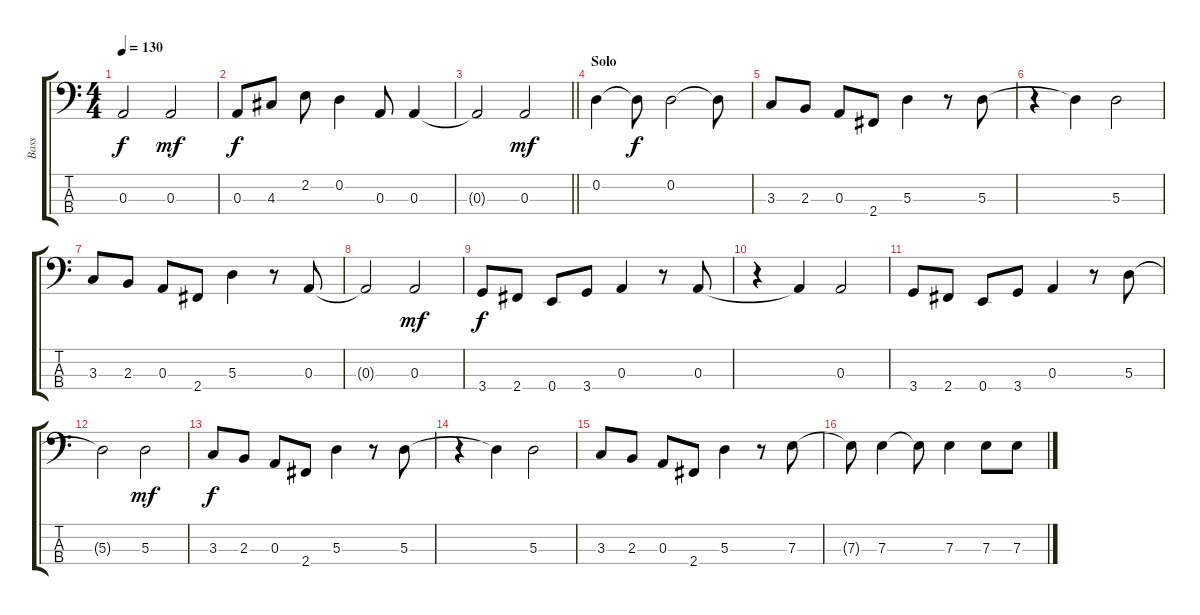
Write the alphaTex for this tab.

\track ("Bass" "Bass") {instrument electricbasspick}
\staff {score tabs}
\tuning (G2 D2 A1 E1) {hide}
\ts (4 4)
\tempo 130
\clef f4
\ks c
0.3{t}.2{dy f} 0.3.2{dy mf} |
0.3.8{dy f} 4.3.8 2.2.8 0.2.4 0.3.8 0.3.4 |
\barLineRight lightlight
0.3{t}.2 0.3.2{dy mf} |
\section ("" "Solo")
0.2.4 0.2{t}.8{dy f} 0.2.2 0.2{t}.8 |
3.3.8 2.3.8 0.3.8 2.4.8 5.3.4 r.8 5.3.8 |
r.4 5.3{t}.4 5.3.2 |
3.3.8 2.3.8 0.3.8 2.4.8 5.3.4 r.8 0.3.8 |
0.3{t}.2 0.3.2{dy mf} |
3.4.8{dy f} 2.4.8 0.4.8 3.4.8 0.3.4 r.8 0.3.8 |
r.4 0.3{t}.4 0.3.2 |
3.4.8 2.4.8 0.4.8 3.4.8 0.3.4 r.8 5.3.8 |
5.3{t}.2 5.3.2{dy mf} |
3.3.8{dy f} 2.3.8 0.3.8 2.4.8 5.3.4 r.8 5.3.8 |
r.4 5.3{t}.4 5.3.2 |
3.3.8 2.3.8 0.3.8 2.4.8 5.3.4 r.8 7.3.8 |
7.3{t}.8 7.3.4 7.3{t}.8 7.3.4 7.3.8 7.3.8
